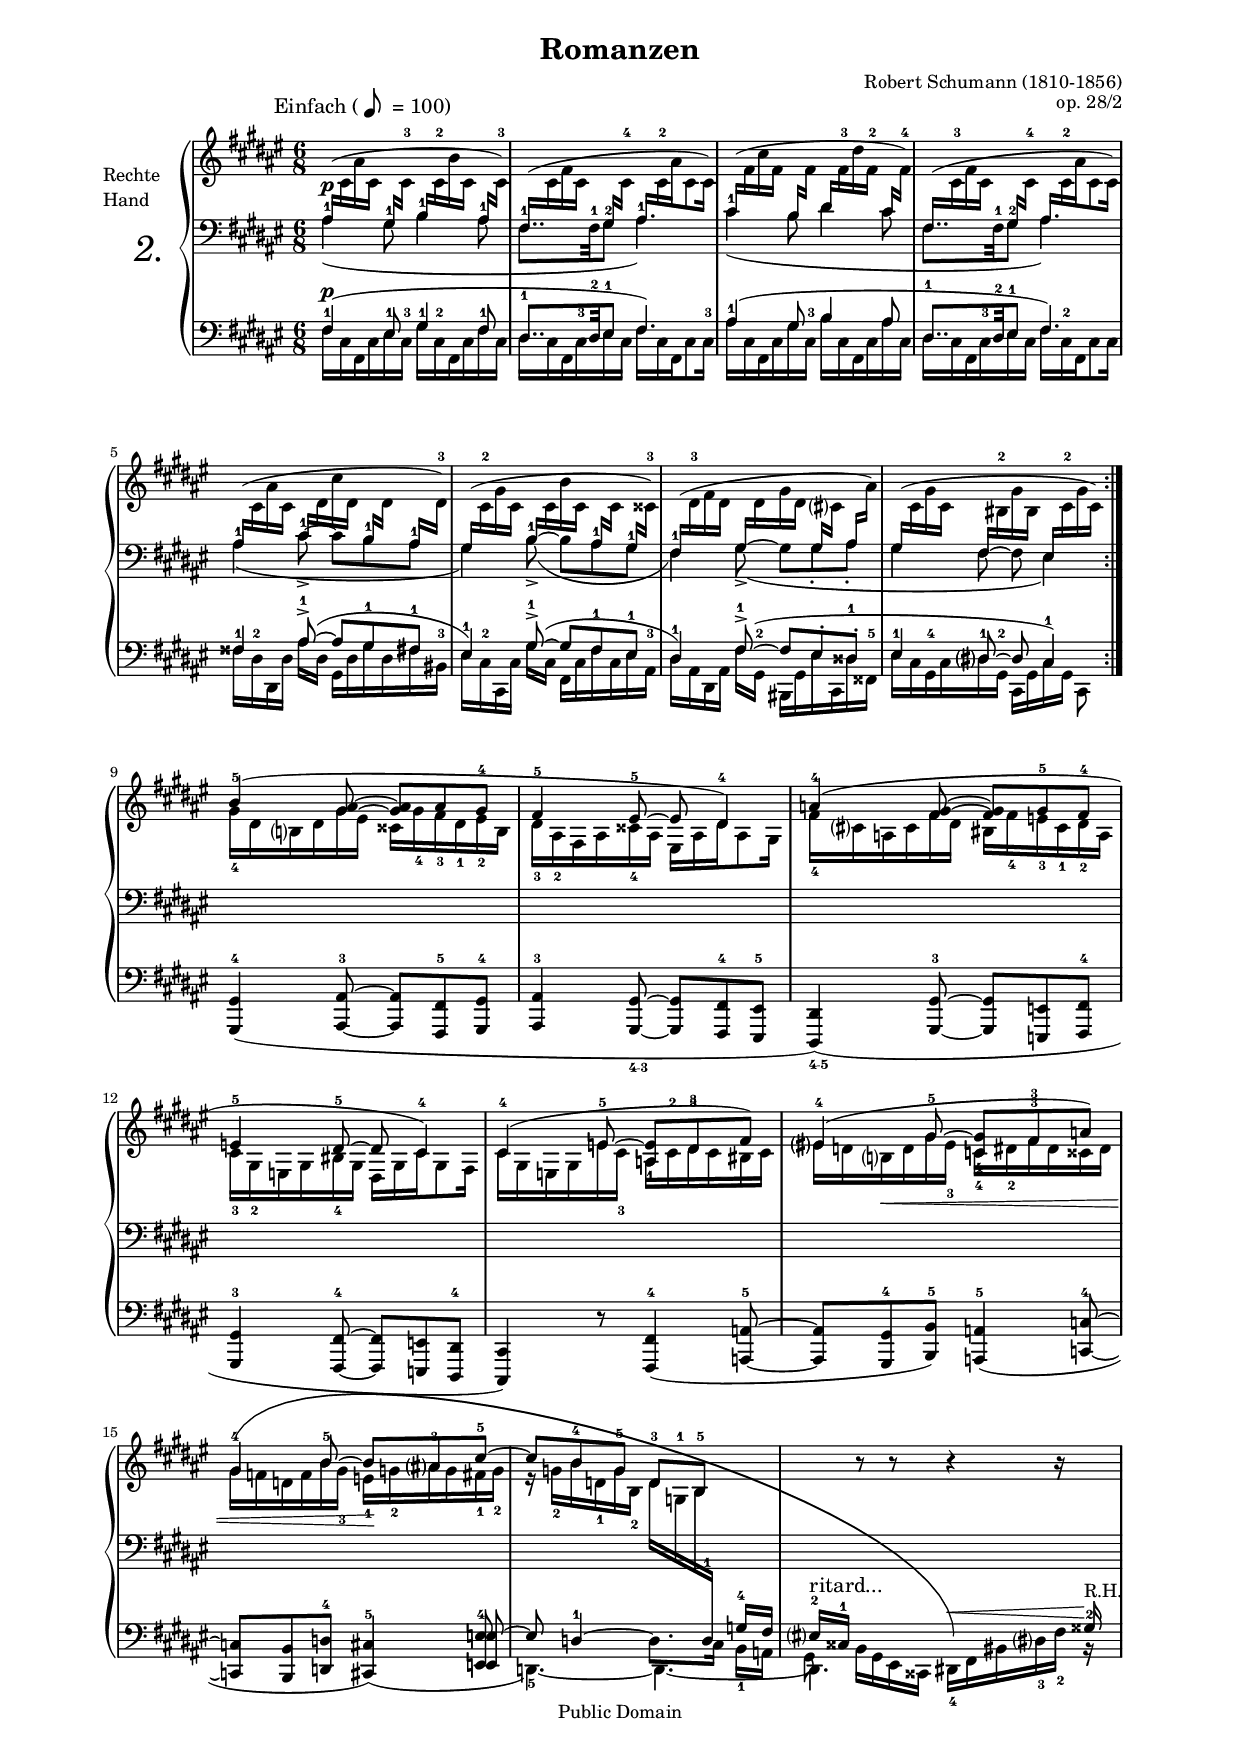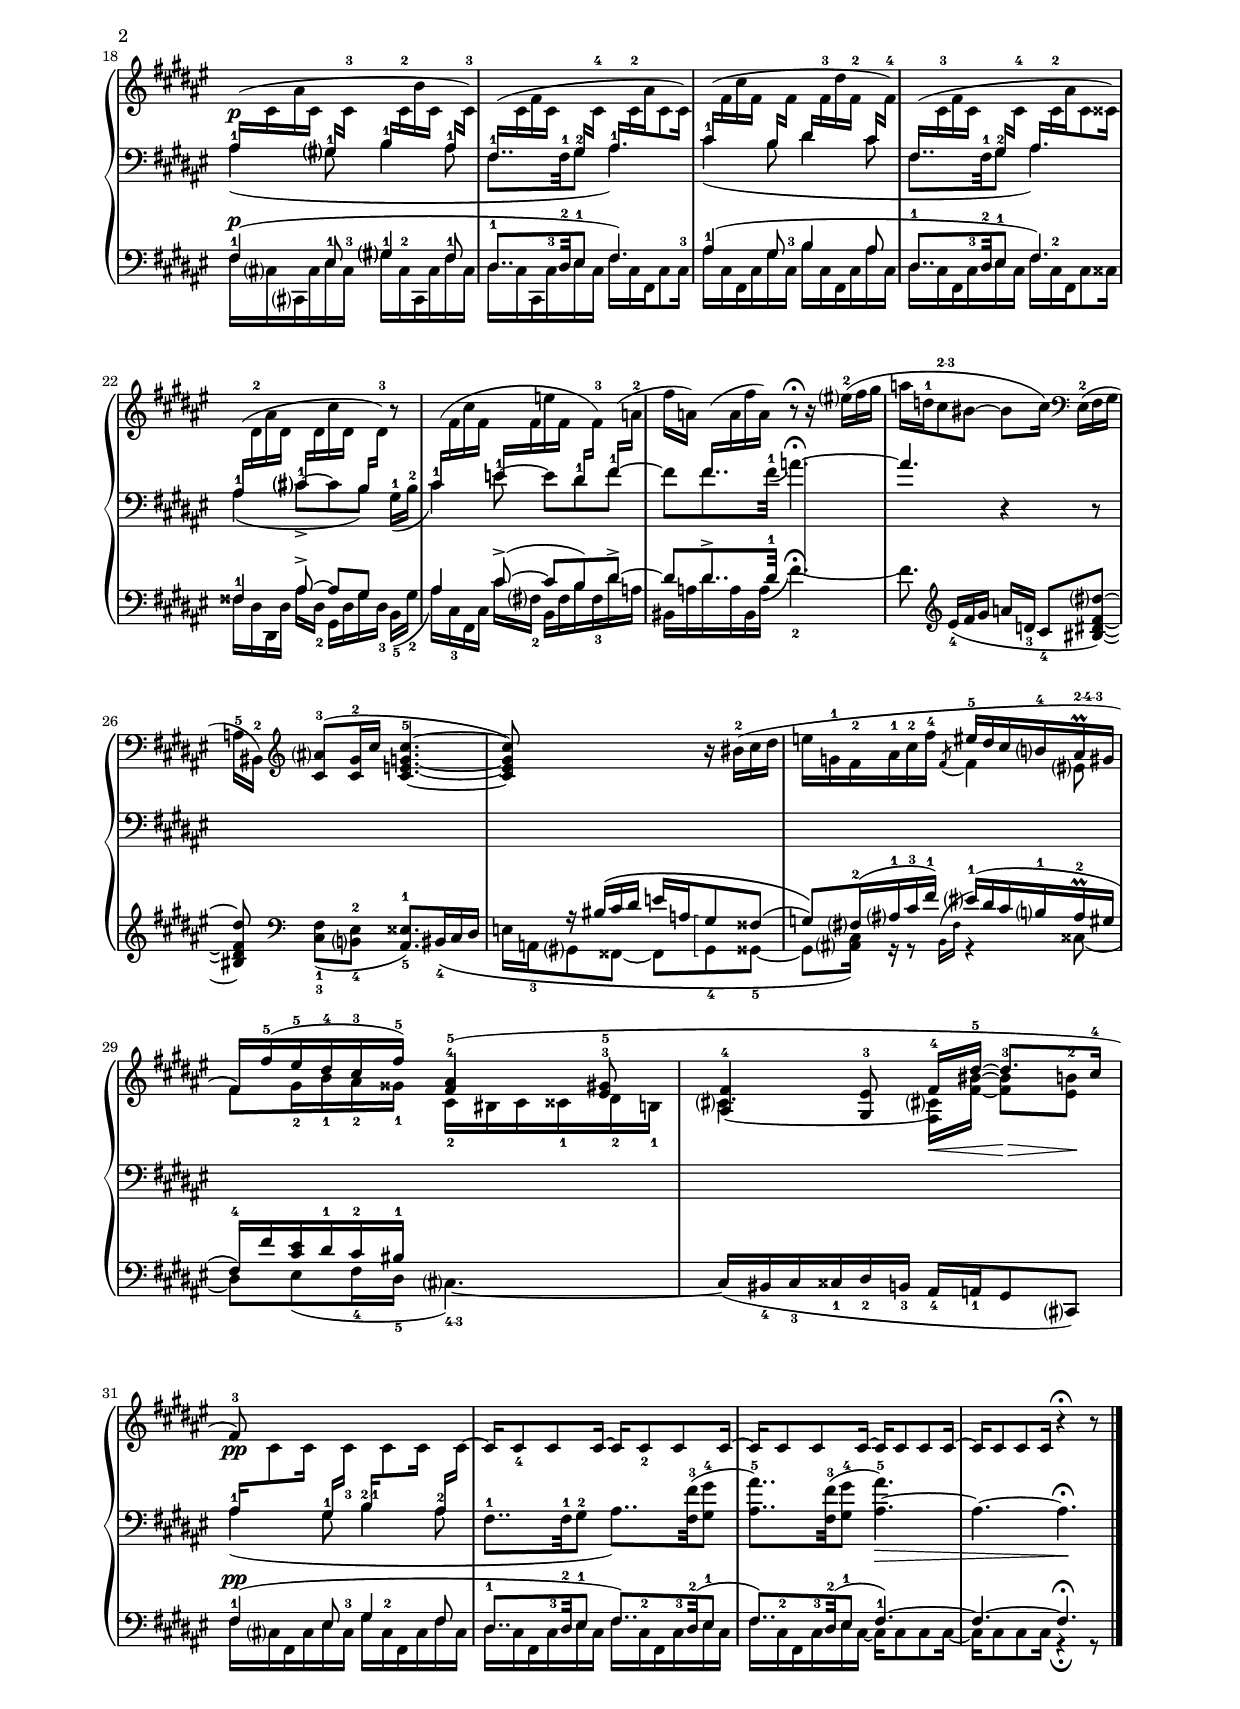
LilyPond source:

% NOT FINISHED!!!!

\include "deutsch.ly"

#(set-global-staff-size 16)

\version "2.12.0"

\header {
  title = "Romanzen"
  opus = "op. 28/2"
  composer = "Robert Schumann (1810-1856)"
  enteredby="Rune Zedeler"
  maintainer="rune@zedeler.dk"
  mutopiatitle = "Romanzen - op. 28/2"
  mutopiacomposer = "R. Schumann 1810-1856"
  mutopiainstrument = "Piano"
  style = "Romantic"
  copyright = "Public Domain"
}

u = { \change Staff = up  \stemDown }
m = { \change Staff = mid  \stemUp  }

%
% d = .. complains about note names.
% 
#(define d  #{ \change Staff = down  \stemUp #})

forcedBreak = \break

global =  { \key fis \major \time 6/8
  \set Score.beatLength =  #(ly:make-moment 3 8)
  \repeat volta 2 { s2.*8 } s2.*26 \bar "|."
}

righta =  \transpose c cis' {
 % \stemUp \slurUp \tieUp
 \stemUp
 \repeat volta 2 {
  \override TextScript   #'extra-offset = #'(-8.0 . 2.5)
  \m  a,16[^\p( \u c^\markup {
      \large "Einfach ("
      \note #"8" #1
      \large " = 100)" }
  a c ] \m  g,[ \u c^3 ] \m  b,[ \u c^2 b c] \m  a,[ \u c^3]) | 
  \revert TextScript #'extra-offset
  \m  f,[( \u c f c] \m  g,[ \u c^4] \m  a,[ \u c^2 a c8  c16)] | 
  \m  c16[( \u f c' f] \m  b,[ \u f] \m  d[ \u f^3 d' f^2] \m  c[ \u  f)^4] |
  \m  f,16[( \u c16^3 f c] \m  g,[ \u c^4] \m  a,[ \u c^2 a c8  c16)] |
  \m  a,[( \u c a c] \m  c[ \u d c' d] \m  b,[ \u d] \m  a,[ \u  d)^3] |
  \m  g,[( \u c^2 g c] \m  b,[ \u c b c] \m  a,[ \u c] \m  g,[ \u  cis)^3] |
  \m  f,[( \u d^3 f d] \m  g,[ \u d g d] \m  g,[ \u c] \m  a,[ \u  a)] |
  \m  g,[( \u c g c] \m  f,[ \u h,^2 g h,] \m  e,[ \u c^2 g  c)] |
 }
 \forcedBreak
 \stemUp \slurUp \tieUp
 b4^5( <a g>8~<a g> a g^4 |
 f4^5 e8^5~e  d4)^4 |
 as4^4( <g f>8~<g f> g^5 f^4 |
 es4^5 d8^5~d  c4)^4 |
 c^4( es8^5~<es as,_1> d^3  f) |
 e4^4( g8^5~<g ces_4> f^3  as) |
 g4^4 b8^5~b a c'^5~ |
 c' b^4 ges^5 des^3 b,^5 \d  ges,16[^4 f,] |
 e,^2^\markup { \large "ritard..." } cis,^1 \u r8 r r4 r16 \d gis,^2^"R.H."] |


 \forcedBreak
 \m  a,16[^\p( \u c a c] \m  g,[ \u c^3] \m  b,[ \u c^2 b c] \m  a,[ \u  c)^3 ]| 
 \m  f,[( \u c f c] \m  g,[ \u c^4] \m  a,[ \u c^2 a c8  c16)] | 
 \m  c16[( \u f c' f] \m  b,[ \u f] \m  d[ \u f^3 d' f^2] \m  c[ \u  f)]^4 | 
 \m  f,[( \u c^3 f c] \m  g,[ \u c^4] \m  a,[ \u c^2 a c8  cis16)] |
 \m  a,[( \u d^2 a d] \m  c[ \u d c' d] \m  b,[ \u  d)^3] r8 |
 \m  c16[( \u f c' f] \m  es[ \u f es' f] \m  d[ \u  f)^3] \m  f[( \u as^2] |
  f'[  as)] \m  f[( \u as f'  as)] r8^\fermata r16 e'^2( f' g' | \stemNeutral \tieNeutral
 as' des'^1 c'8^\markup { \finger "2-3" } h~h  c'16) \clef F  e,16[(^2 f, g,] |
 \forcedBreak

  as,[^5 h,,^2)] \clef G <c a^3>8[( <c g^2>16 c'] <c es ges c'^5>4.~
 <c es ges c'>8) s4 s8 r16 h^2( c' d' | 
 es' ges-1 f-2 a-1 c'-2 f'-4 \stemUp \tieUp e'-5 d' c' b-4 a^\prall^\markup { \finger "2-4-3" } g |
  f) f'-5( e'-5 d'-4 c'-3  f')-5 <f^4 a^5>4( <e^3 g^5>8 |
 <a, f^4>4 <g, e^3>8 f16^4 d'^5~ d'8.[ c'16^4] |
 \forcedBreak 
 << f8)^3_\pp \new Voice =  "another" { \m  a,16[ \u c8 c16] } >> \m  g,[ \u c_3] \m  b,[^\markup { \finger "2-1" } \u c8 c16] \m  a,[ \u c]~ | \stemNeutral
 c16 c8_4 c c16~c c8_2 c c16~ |
 c16 c8 c c16~c c8 c c16~ |
 c16 c8 c c16 r4^\fermata r8 | \bar "|."

}

rightb =  \transpose c cis' {
 \relative c { \stemDown \slurDown
  \repeat volta 2 {
   a4^1( g8^1 b4^1 a8^1 |
   f8..^1 f32^1 g8^2  a4.)^1 |
   c4^1( b8 d4 c8 |
   f,8.. f32^1 g8^2  a4.) |
   a4(^1 c8^1_\accent~c b^1 a^1 |
    g4) b8^1_\accent(~b a^1 g^1 |
    f4)^1 g8_\accent(~g g_. a_. |
   g4 f8~f  e4) |
  }
 }
 \u \slurUp
 g16_4 d b, d g e cis g_4 f_3 d_1 e_2 b, |
 d_3 a,_2 f, a, cis_4 a, e, a, d a,8 g,16 |
 f_4 c as, c f d h, f_4 es_3 c_1 d_2 as, |
 c_3 g,_2 es, g, h,_4 g, d, g, c g,8 f,16 |
 c g, es, g, es c_3 as, c^2 d^3 c h, c |
 e des b,\< des g e_3 ces_4 d_2 f^3 d cis d |
 \once \override PhrasingSlur   #'extra-offset = #'(0 . 3)
 g\( fes des fes b g_3 es_1\! ges_2 a^3 ges f_1 ges_2 |
 r ges_2 b des_1 ges b,_2 des ges,^1 b, \d des,^1 \stemDown \transpose c' c { b,[_1 as,] |
 g,8  b,16[ g, e, cis,]  d,\)_4 \< f, h, d_3 f_2  r16\! }

 \change Staff=mid
 \relative c { \stemDown \slurDown
  a4^1( g8^1 b4^1 a8^1 |
  f8..^1 f32^1 g8^2  a4.)^1 |
  c4^1( b8 d4 c8 |
  f,8.. f32^1 g8^2  a4.) |
  a4^1( c8^1_\accent~[c b)] g16^1([ b^2] |
   c4)^1 es8^1~es d^1 f^1~ |
  \override PianoStaff.Arpeggio  #'direction = #UP
  f f8.. f32^1( as4.)^\fermata\arpeggio ~ |
  \revert PianoStaff.Arpeggio #'direction
  \stemUp \tieUp as r4 r8 |
 }
  s2. s
 \u s4. \grace {
  \override Stem   #'stroke-style = #"grace"
  f8(
  \revert Stem #'stroke-style }
  f4) e8 |
 f g16_2 b_1 a_2 gis_1 c_2 h, c cis_1 d_2 b,_1 |
 \tieDown c4.~<f, c  >16\< \tieNeutral <f h>~ < f^3 h >8[\>\! < e b^2> \!] |
 \change Staff=mid
 \transpose c' c {
  a4^1( g8^1 b4 a8^2 |
  f8..^1 f32^1 g8^2  a8..)   \slurUp <f f'^3>32( <g g'^4>8 |
  <a a'^5>8..) <f f'^3>32( <g g'^4>8 <a a'^5 >4.\>) ~ |
  a~ a\!^\fermata \bar "|."
 }
}

lefta =  \transpose c cis {
 \stemUp \slurUp \tieUp
 \repeat volta 2 {
  f4^1( e8^1 g4^1 f8^1 |
  d8..^1 d32^2 e8^1  f4.) |
  a4^1( g8 b4 a8 |
  d8..^1 d32^2 e8^1  f4.) |
  fis4^1 a8^1^\accent(~a g^1 f^1 |
   e4)^1 g8^1^\accent(~g f^1 e^1 |
   d4)^1 f8^1^\accent(~f e^. dis^1^. |
  e4^1 d8^1~d  c4)^1 |
 }
 \d \tieNeutral \slurDown
 <<
 \transpose c' c {
  g4 a8~a f g | a4 g8~g f e |
  d4 g8~g es f | g4 f8~f es d |
  c4 r8 f4 as8~ | as g b as4 ces'8~ |
  ces' b des' c'4 \new Voice =  "another" { \stemUp \tieUp <es' es>8~ |
  es' des'4^1~ \stemDown  des'8.[ c'16] }
 }
 \transpose c' c, {
  g4(-4 a8-3~a f-5 g-4 | a4-3 g8-\markup { \finger "4-3" } ~g f-4 e-5 |
   d4)-\markup { \finger "4-5" }( g8-3~g es f-4 | g4-3 f8-4~f es d-4 |
   c4) r8 f4-4( as8-5~ | as g-4  b)-5 as4-5( ces'8-4~ |
  ces' b des'-4  c'4)-5( <es'-4 es''>8 |
  \stemDown \tieDown  des'4.)_5~des'~ |
  \override NoteColumn   #'horizontal-shift = #-1 des' s
 }
 >>
 \change Staff=down \stemUp \slurUp \tieUp \phrasingSlurUp
 f4^1( e8^1 g4^1 f8^1 |
 d8..^1 d32^2 e8^1  f4.) |
 a4^1( g8 b4 a8 |
 d8..^1 d32^2 e8^1  f4.) |
 fis4 a8^\accent~a g s |
 a4 c'8^\accent(~c'  b) d'^\accent~ |
 d' d'8..^\accent d'32-1 s4. |
 s2.*2
 s8 r16 h\( c' d' es' as g8\arpeggio  fis(
 ges)\) f16-2( a-1 c'-3  f')-1 \grace {
  \override Stem   #'stroke-style = #"grace"
  \stemDown \slurUp  b,[( f] \stemUp 
  \revert Stem #'stroke-style }
  e')-1( d' c' b-1 a-2\prall g 
  f16)-4 f' <c' e'> d'-1 c'-2 h-1 s4.
 s2.
 f4^1( e8 g4 f8 |
 d8..^1 d32-2 e8^1  f8..) d32^2( e8^1 |
  f8..) d32-2( e8^1  f4.)^1 ~ |
 f~ f\fermata |
}

leftb =  \transpose c cis {
 \stemDown \slurDown \tieDown
 \repeat volta 2 {
  f16^\p c f, c e c-3 g c-2 f, c f c |
  d c f, c-3 e c f c f, c8 c16-3 |
  a16 c f, c g c-3 b c f, c a c |
  d c f, c-3 e c f c-2 f, c8 c16 |
  fis d-2 d, d  a[ d] g, d g d f h,-3 |
  e c-2 c, c  g[ c] f, c f c e a,-3 |
  d a, d, a,  f[ g,-2] h,, g, e c, dis fis,-5 |
  e c g,-4 c d g,-2  c,[ g, c g,] c,8 |
 }

 s2.*9 |

 f16^\p c c, c e c-3 g c-2 c, c f c |
 d c c, c-3 e c f c f, c8 c16-3 |
 a16 c f, c g c-3 b c f, c a c |
 d c f, c-3 e c f c-2 f, c8 cis16 |
 fis^1 d d, d  a[ d_2] g, d g d_3  b,[_5( g_2] |
  a) c_3 f, c  c'[ f_2] b, f b f_3 d' as |
 h, as d' as h, as( f'4.)^\fermata\arpeggio_2 ~
 \d \stemDown f'8. \clef G \stemNeutral \tieNeutral \phrasingSlurDown
   \transpose c c' { e16[_4( f g]  as[ des_3]  c8[_4 <h, d f d'>)]~ |
 <h, d f d'>} \clef F <c_3 f_1>[( <b,_4 e^2>] <a,_5 eis^1>8.) h,16_4\( c d |
 \voiceTwo
 es as,_3 g,8 fis,~fis, g,_4\arpeggio gis,_5~ |
 gis, <a, c>16\) r16 r8 r4 cis8( |
  d) e( f16_4 d_5  c4.)_ \markup { \finger "4-3" }~ |
 \oneVoice
 c16( h,_4 c_3 cis_1 d_2 b,_3 a,_4 as,_1 g,8  c,8) |
 \change Staff = down \stemDown \tieDown
 f16^\pp c f, c e c-3 g c-2 f, c f c |
 d c f, c-3 e c f c-2 f, c-3 e c |
 f c-2 f, c-3 e c ~ c c8 c c16 ~ |
 c c8 c c16 r4_\fermata r8 \bar "|." |
}


\paper {
    indent = 0.5 \in
    % textheight = 29.8 \cm
    pagenumber = no
    line-width = 17.0 \cm
}  
		       
\score { 
  \context PianoStaff <<
    #(set-accidental-style 'piano-cautionary)
    \override PianoStaff.NoteCollision   #'merge-differently-dotted = ##t
    \set PianoStaff.connectArpeggios = ##t
    \override PianoStaff.Arpeggio #'stencil = #ly:arpeggio::brew-chord-bracket

    \override PianoStaff.InstrumentName #'font-size = #6
    \override PianoStaff.InstrumentName #'font-shape = #'italic
    \override PianoStaff.InstrumentName #'font-magnification = #3
    
    \set PianoStaff.instrumentName = "  2."
    \new Staff =  "up" {
      \override Staff.DynamicLineSpanner   #'direction = #DOWN
      \clef G <<\global \new Voice =  "upv" \righta >>
    }
    \new Staff =  "mid" {
    \override Staff.InstrumentName #'font-size = #0
    \override Staff.InstrumentName #'font-shape = #'upright
    \override Staff.InstrumentName #'font-magnification = #1
    \override Staff.InstrumentName #'extra-offset = #'(0 . 6)
   % \set Staff.instrumentName = "\\begin{turn}{-90}{Rechte Hand}\\end{turn}"
    \set Staff.instrumentName = \markup { \column { Rechte Hand }  \hspace #2 }
      \clef F <<\global \new Voice =  "midv" \rightb>>
    }
      \new Staff =  "down" {
        \override Staff.DynamicLineSpanner   #'direction = #UP
        \clef F
	<< \global \new Voice \lefta \new Voice \leftb >>
    }
  >>
  \layout { 
    \context {
      \RemoveEmptyStaffContext
    }
    \context {
      \Score
      \override SpacingSpanner #'common-shortest-duration = #(ly:make-moment 1 8)
    }
  }
  
  \midi {
    \context {
      \Score
      tempoWholesPerMinute = #(ly:make-moment 100 8)
      }
    }


}


